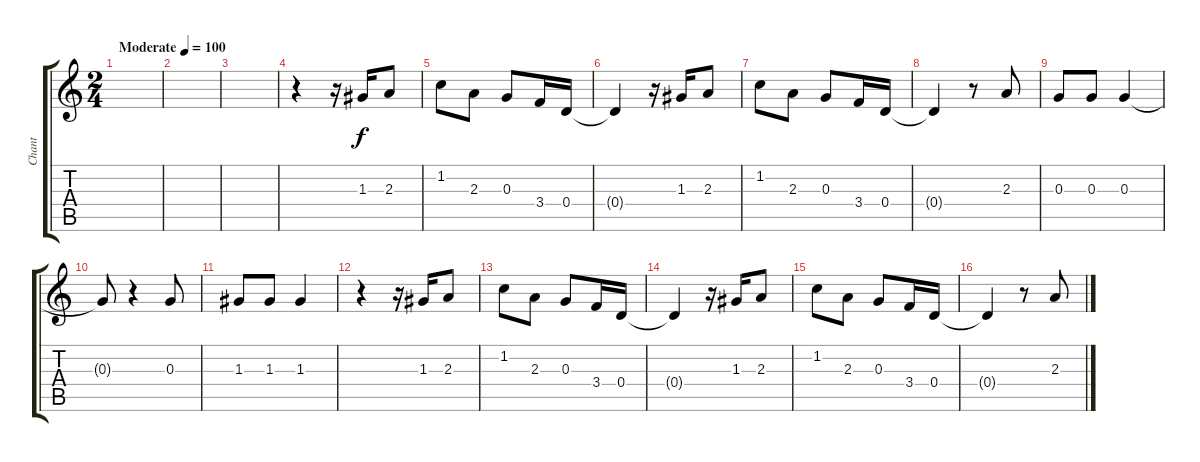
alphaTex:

\track ("Chant" "Chant") {instrument electricguitarjazz}
\staff {score tabs}
\tuning (E4 B3 G3 D3 A2 E2) {hide}
\ts (2 4)
\tempo (100 "Moderate")
\clef g2
\ks c
|
|
|
r.4 r.16 1.3.16 2.3.8 |
1.2.8 2.3.8 0.3.8 3.4.16 0.4.16 |
0.4{t}.4 r.16 1.3.16 2.3.8 |
1.2.8 2.3.8 0.3.8 3.4.16 0.4.16 |
0.4{t}.4 r.8 2.3.8 |
0.3.8 0.3.8 0.3.4 |
0.3{t}.8 r.4 0.3.8 |
1.3.8 1.3.8 1.3.4 |
r.4 r.16 1.3.16 2.3.8 |
1.2.8 2.3.8 0.3.8 3.4.16 0.4.16 |
0.4{t}.4 r.16 1.3.16 2.3.8 |
1.2.8 2.3.8 0.3.8 3.4.16 0.4.16 |
0.4{t}.4 r.8 2.3.8
